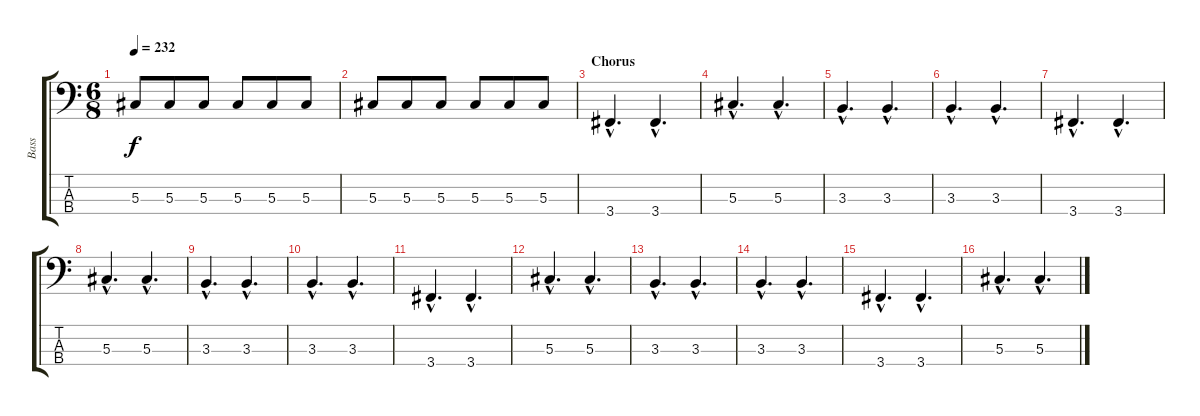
\track ("Bass" "Bass") {instrument electricbasspick}
\staff {score tabs}
\tuning (Gb2 Db2 Ab1 Eb1) {hide}
\ts (6 8)
\tempo 232
\clef f4
\ks c
5.3.8{dy f} 5.3.8 5.3.8 5.3.8 5.3.8 5.3.8 |
5.3.8 5.3.8 5.3.8 5.3.8 5.3.8 5.3.8 |
\section ("" "Chorus")
3.4{hac}.4{d} 3.4{hac}.4{d} |
5.3{hac}.4{d} 5.3{hac}.4{d} |
3.3{hac}.4{d} 3.3{hac}.4{d} |
3.3{hac}.4{d} 3.3{hac}.4{d} |
3.4{hac}.4{d} 3.4{hac}.4{d} |
5.3{hac}.4{d} 5.3{hac}.4{d} |
3.3{hac}.4{d} 3.3{hac}.4{d} |
3.3{hac}.4{d} 3.3{hac}.4{d} |
3.4{hac}.4{d} 3.4{hac}.4{d} |
5.3{hac}.4{d} 5.3{hac}.4{d} |
3.3{hac}.4{d} 3.3{hac}.4{d} |
3.3{hac}.4{d} 3.3{hac}.4{d} |
3.4{hac}.4{d} 3.4{hac}.4{d} |
5.3{hac}.4{d} 5.3{hac}.4{d}
